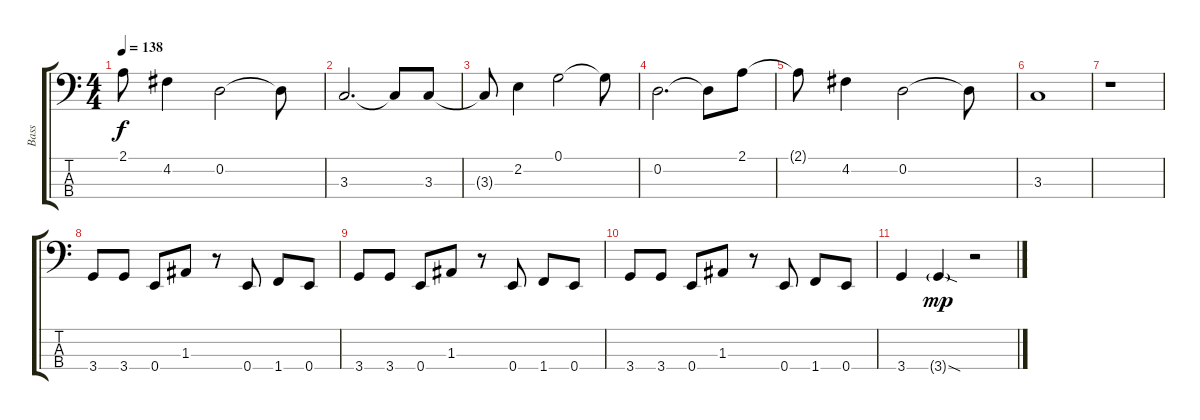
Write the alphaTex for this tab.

\track ("Bass" "Bass") {instrument electricbassfinger}
\staff {score tabs}
\tuning (G2 D2 A1 E1) {hide}
\ts (4 4)
\tempo 138
\clef f4
\ks c
2.1{t}.8{dy f} 4.2.4 0.2.2 0.2{t}.8 |
3.3.2{d} 3.3{t}.8 3.3.8 |
3.3{t}.8 2.2.4 0.1.2 0.1{t}.8 |
0.2.2{d} 0.2{t}.8 2.1.8 |
2.1{t}.8 4.2.4 0.2.2 0.2{t}.8 |
3.3.1 |
r.1 |
3.4.8 3.4.8 0.4.8 1.3.8 r.8 0.4.8 1.4.8 0.4.8 |
3.4.8 3.4.8 0.4.8 1.3.8 r.8 0.4.8 1.4.8 0.4.8 |
3.4.8 3.4.8 0.4.8 1.3.8 r.8 0.4.8 1.4.8 0.4.8 |
3.4.4 3.4{sod g}.4{dy mp} r.2
